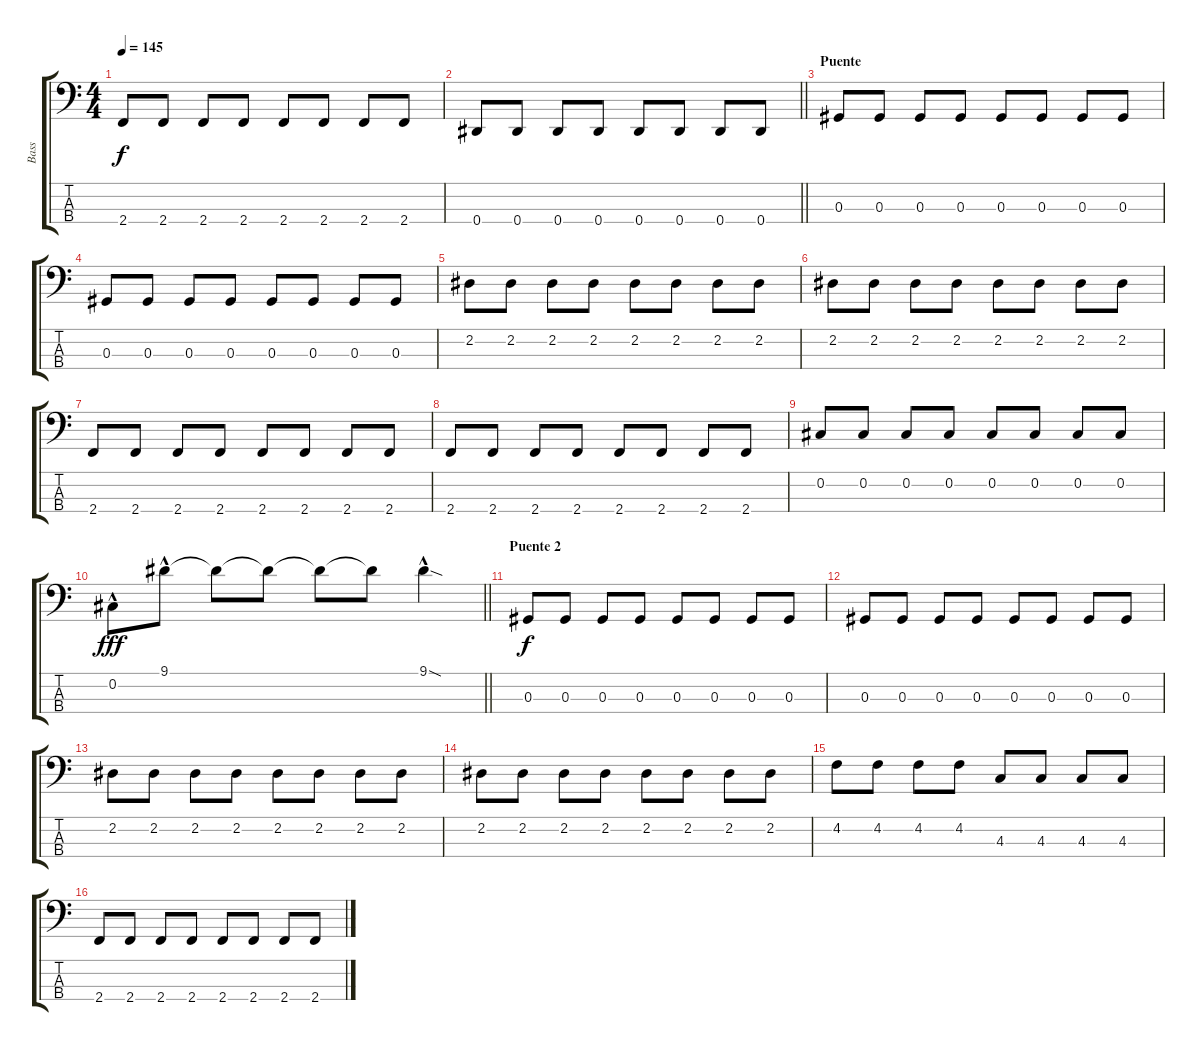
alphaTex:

\track ("Bass" "Bass") {instrument electricbasspick}
\staff {score tabs}
\tuning (Gb2 Db2 Ab1 Eb1) {hide}
\ts (4 4)
\tempo 145
\clef f4
\ks c
2.4.8{dy f} 2.4.8 2.4.8 2.4.8 2.4.8 2.4.8 2.4.8 2.4.8 |
\barLineRight lightlight
0.4.8 0.4.8 0.4.8 0.4.8 0.4.8 0.4.8 0.4.8 0.4.8 |
\section ("" "Puente")
0.3.8 0.3.8 0.3.8 0.3.8 0.3.8 0.3.8 0.3.8 0.3.8 |
0.3.8 0.3.8 0.3.8 0.3.8 0.3.8 0.3.8 0.3.8 0.3.8 |
2.2.8 2.2.8 2.2.8 2.2.8 2.2.8 2.2.8 2.2.8 2.2.8 |
2.2.8 2.2.8 2.2.8 2.2.8 2.2.8 2.2.8 2.2.8 2.2.8 |
2.4.8 2.4.8 2.4.8 2.4.8 2.4.8 2.4.8 2.4.8 2.4.8 |
2.4.8 2.4.8 2.4.8 2.4.8 2.4.8 2.4.8 2.4.8 2.4.8 |
0.2.8 0.2.8 0.2.8 0.2.8 0.2.8 0.2.8 0.2.8 0.2.8 |
\barLineRight lightlight
0.2{hac}.8{dy fff} 9.1{hac}.8 9.1{t}.8 9.1{t}.8 9.1{t}.8 9.1{t}.8 9.1{sod hac}.4 |
\section ("" "Puente 2")
0.3.8{dy f} 0.3.8 0.3.8 0.3.8 0.3.8 0.3.8 0.3.8 0.3.8 |
0.3.8 0.3.8 0.3.8 0.3.8 0.3.8 0.3.8 0.3.8 0.3.8 |
2.2.8 2.2.8 2.2.8 2.2.8 2.2.8 2.2.8 2.2.8 2.2.8 |
2.2.8 2.2.8 2.2.8 2.2.8 2.2.8 2.2.8 2.2.8 2.2.8 |
4.2.8 4.2.8 4.2.8 4.2.8 4.3.8 4.3.8 4.3.8 4.3.8 |
2.4.8 2.4.8 2.4.8 2.4.8 2.4.8 2.4.8 2.4.8 2.4.8
